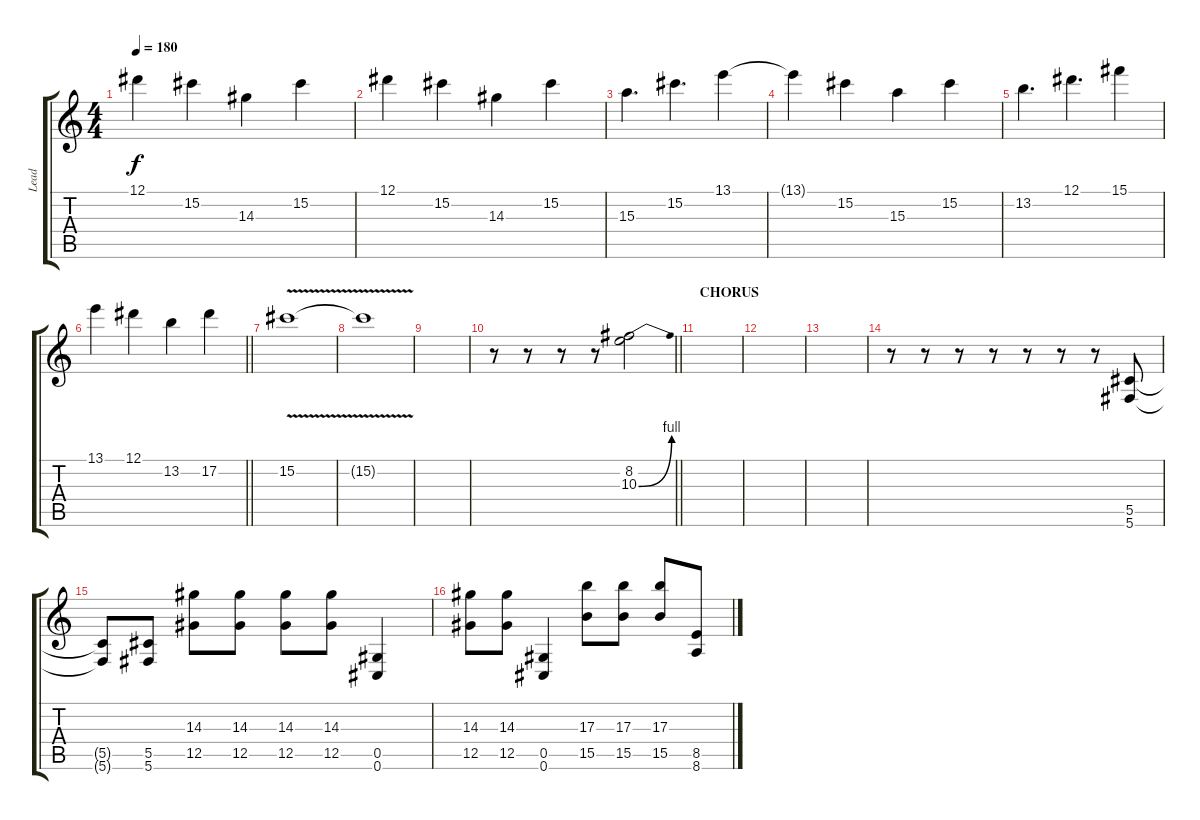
\track ("Lead" "Lead") {instrument distortionguitar}
\staff {score tabs}
\tuning (Eb4 Bb3 Gb3 Db3 Ab2 Db2) {hide}
\ts (4 4)
\tempo 180
\clef g2
\ks c
12.1.4{dy f} 15.2.4 14.3.4 15.2.4 |
12.1.4 15.2.4 14.3.4 15.2.4 |
15.3.4{d} 15.2.4{d} 13.1.4 |
13.1{t}.4 15.2.4 15.3.4 15.2.4 |
13.2.4{d} 12.1.4{d} 15.1.4 |
\barLineRight lightlight
13.1.4 12.1.4 13.2.4 17.2.4 |
\section ("" "")
15.2{v}.1 |
15.2{t}.1 |
|
\barLineRight lightlight
r.8 r.8 r.8 r.8 (8.2 10.3{be (bend 0 0 60 4)}).2 |
\section ("" "CHORUS")
|
|
|
r.8 r.8 r.8 r.8 r.8 r.8 r.8 (5.5 5.6).8 |
(5.5{t} 5.6{t}).8 (5.5 5.6).8 (14.3 12.5).8 (14.3 12.5).8 (14.3 12.5).8 (14.3 12.5).8 (0.5 0.6).4 |
(14.3 12.5).8 (14.3 12.5).8 (0.5 0.6).4 (17.3 15.5).8 (17.3 15.5).8 (17.3 15.5).8 (8.5 8.6).8
